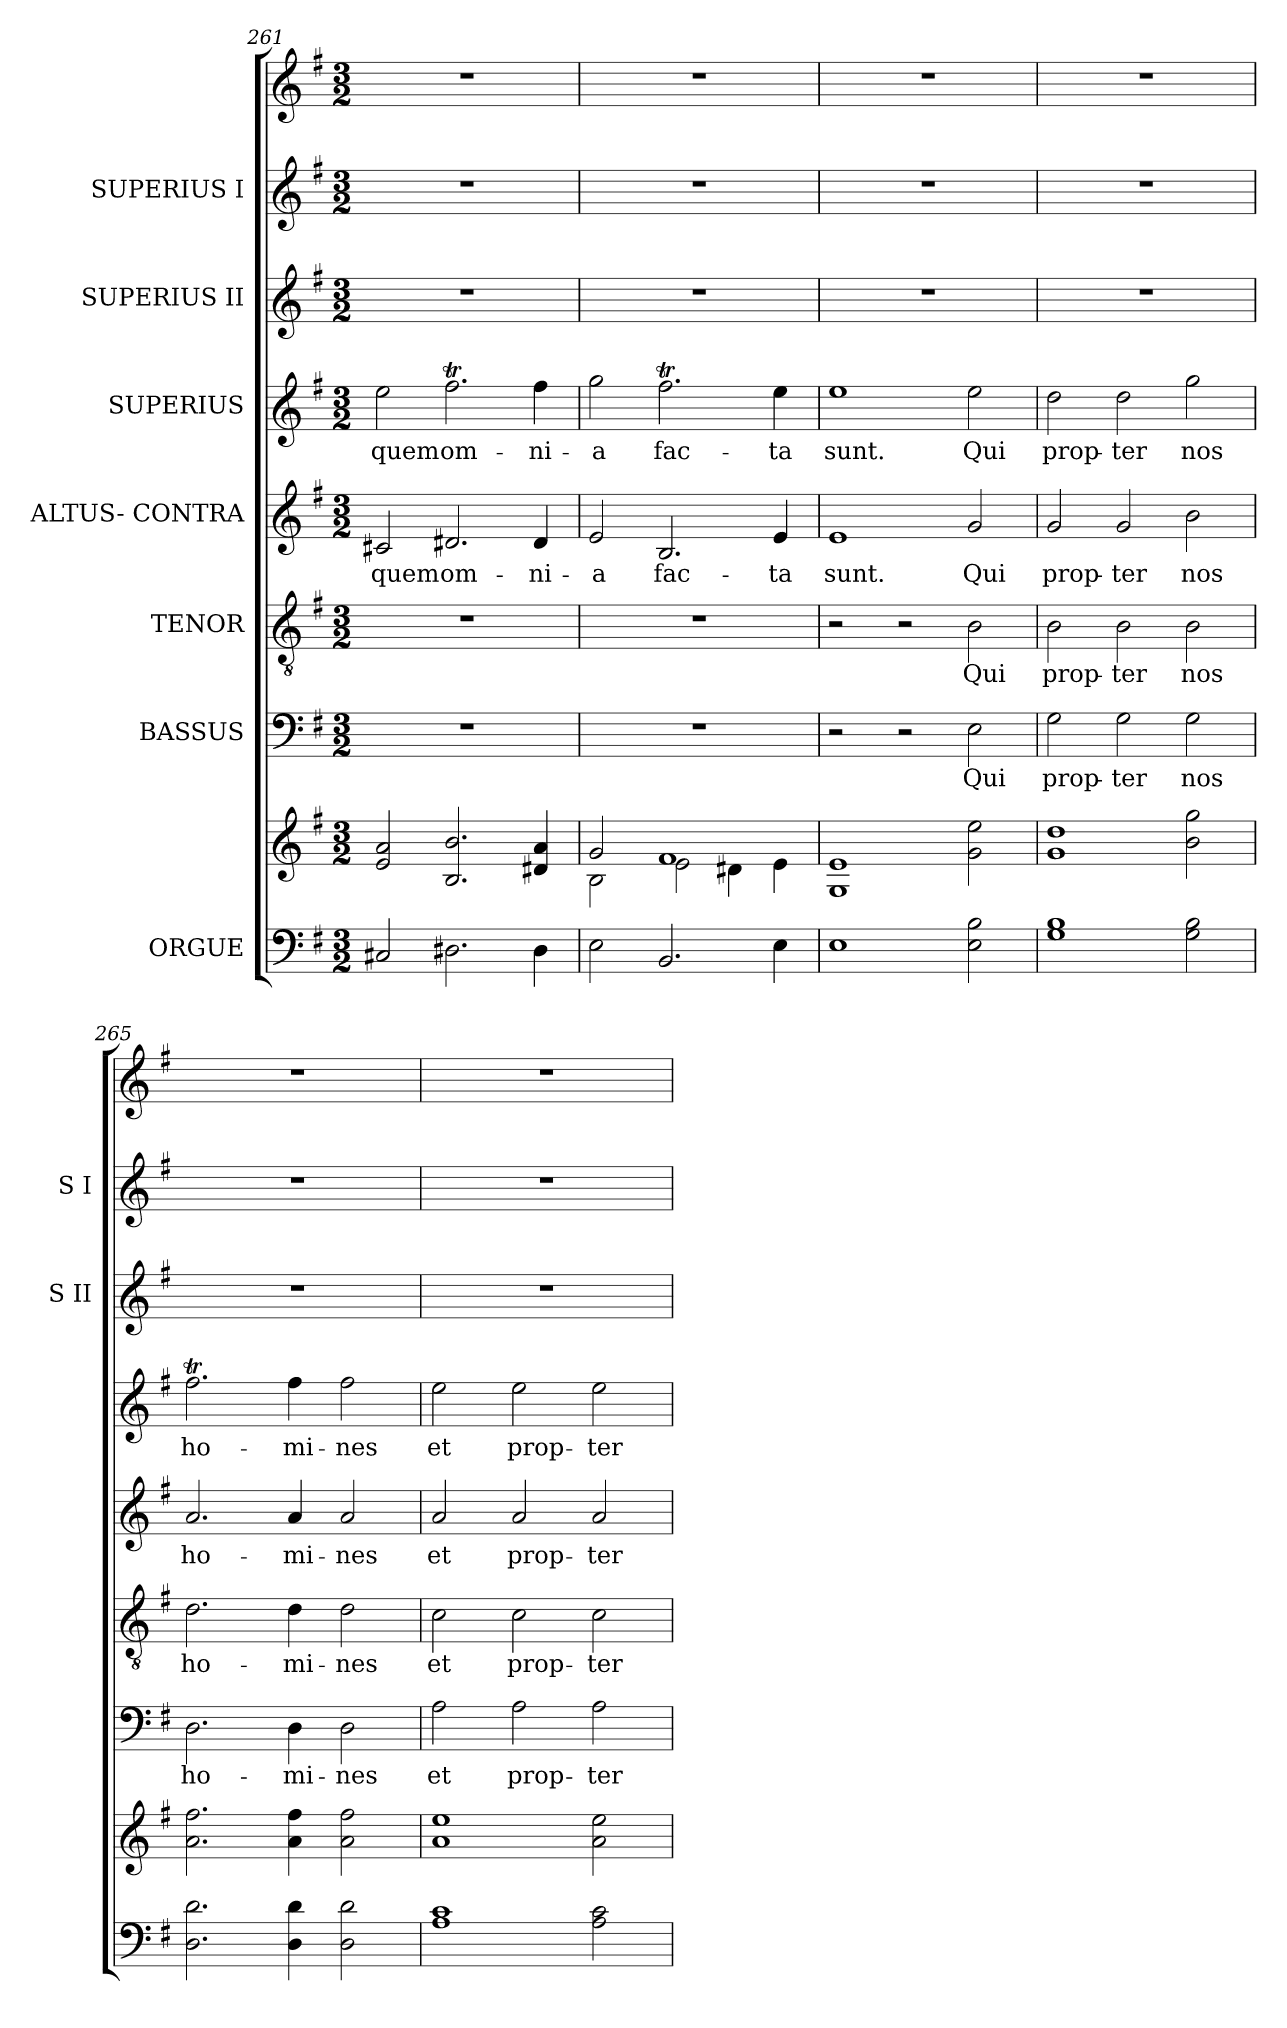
**kern	**kern	**kern	**text	**kern	**text	**kern	**text	**kern	**text	**kern	**kern	**kern
*part8	*part8	*part7	*part7	*part6	*part6	*part5	*part5	*part4	*part4	*part3	*part2	*part1
*staff9	*staff8	*staff7	*staff7	*staff6	*staff6	*staff5	*staff5	*staff4	*staff4	*staff3	*staff2	*staff1
*I"ORGUE	*	*I"BASSUS	*	*I"TENOR	*	*I"ALTUS- CONTRA	*	*I"SUPERIUS	*	*I"SUPERIUS II	*I"SUPERIUS I	*
*	*	*	*	*	*	*	*	*	*	*I'S II	*I'S I	*
*clefF4	*clefG2	*clefF4	*	*clefGv2	*	*clefG2	*	*clefG2	*	*clefG2	*clefG2	*clefG2
*k[f#]	*k[f#]	*k[f#]	*	*k[f#]	*	*k[f#]	*	*k[f#]	*	*k[f#]	*k[f#]	*k[f#]
*e:	*e:	*e:	*	*e:	*	*e:	*	*e:	*	*e:	*e:	*e:
*M3/2	*M3/2	*M3/2	*	*M3/2	*	*M3/2	*	*M3/2	*	*M3/2	*M3/2	*M3/2
=261	=261	=261	=261	=261	=261	=261	=261	=261	=261	=261	=261	=261
!	!	!	!	!	!	!	!LO:LY:b	!	!LO:LY:b	!	!	!
2C#X/	2e/ 2a/	1.r	.	1.r	.	2c#X/	quem	2ee\	quem	1.r	1.r	1.r
!	!	!	!	!	!	!	!LO:LY:b	!	!LO:LY:b	!	!	!
2.D#X\	2.B/ 2.b/	.	.	.	.	2.d#X/	om-	2.ff#t\	om-	.	.	.
!	!	!	!	!	!	!	!LO:LY:b	!	!LO:LY:b	!	!	!
4D#\	4d#X/ 4a/	.	.	.	.	4d#/	-ni-	4ff#\	-ni-	.	.	.
=262	=262	=262	=262	=262	=262	=262	=262	=262	=262	=262	=262	=262
*	*^	*	*	*	*	*	*	*	*	*	*	*
!	!	!	!	!	!	!	!	!LO:LY:b	!	!LO:LY:b	!	!	!
2E\	2g/	2B\	1.r	.	1.r	.	2e/	-a	2gg\	-a	1.r	1.r	1.r
!	!	!	!	!	!	!	!	!LO:LY:b	!	!LO:LY:b	!	!	!
2.BB/	1f#	2e\	.	.	.	.	2.B/	fac-	2.ff#t\	fac-	.	.	.
.	.	4d#X\	.	.	.	.	.	.	.	.	.	.	.
!	!	!	!	!	!	!	!	!LO:LY:b	!	!LO:LY:b	!	!	!
4E\	.	4e\	.	.	.	.	4e/	-ta	4ee\	-ta	.	.	.
=263	=263	=263	=263	=263	=263	=263	=263	=263	=263	=263	=263	=263	=263
!	!	!	!	!	!	!	!	!LO:LY:b	!	!LO:LY:b	!	!	!
*	*v	*v	*	*	*	*	*	*	*	*	*	*	*
1E	1G 1e	2r	.	2r	.	1e	sunt.	1ee	sunt.	1.r	1.r	1.r
.	.	2r	.	2r	.	.	.	.	.	.	.	.
!	!	!	!LO:LY:b	!	!LO:LY:b	!	!LO:LY:b	!	!LO:LY:b	!	!	!
2E\ 2B\	2g\ 2ee\	2E\	Qui	2B\	Qui	2g/	Qui	2ee\	Qui	.	.	.
!!LO:LB:g=z
=264	=264	=264	=264	=264	=264	=264	=264	=264	=264	=264	=264	=264
!	!	!	!LO:LY:b	!	!LO:LY:b	!	!LO:LY:b	!	!LO:LY:b	!	!	!
1G 1B	1g 1dd	2G\	prop-	2B\	prop-	2g/	prop-	2dd\	prop-	1.r	1.r	1.r
!	!	!	!LO:LY:b	!	!LO:LY:b	!	!LO:LY:b	!	!LO:LY:b	!	!	!
.	.	2G\	-ter	2B\	-ter	2g/	-ter	2dd\	-ter	.	.	.
!	!	!	!LO:LY:b	!	!LO:LY:b	!	!LO:LY:b	!	!LO:LY:b	!	!	!
2G\ 2B\	2b\ 2gg\	2G\	nos	2B\	nos	2b\	nos	2gg\	nos	.	.	.
=265	=265	=265	=265	=265	=265	=265	=265	=265	=265	=265	=265	=265
!	!	!	!LO:LY:b	!	!LO:LY:b	!	!LO:LY:b	!	!LO:LY:b	!	!	!
2.D\ 2.d\	2.a\ 2.ff#\	2.D\	ho-	2.d\	ho-	2.a/	ho-	2.ff#t\	ho-	1.r	1.r	1.r
!	!	!	!LO:LY:b	!	!LO:LY:b	!	!LO:LY:b	!	!LO:LY:b	!	!	!
4D\ 4d\	4a\ 4ff#\	4D\	-mi-	4d\	-mi-	4a/	-mi-	4ff#\	-mi-	.	.	.
!	!	!	!LO:LY:b	!	!LO:LY:b	!	!LO:LY:b	!	!LO:LY:b	!	!	!
2D\ 2d\	2a\ 2ff#\	2D\	-nes	2d\	-nes	2a/	-nes	2ff#\	-nes	.	.	.
=266	=266	=266	=266	=266	=266	=266	=266	=266	=266	=266	=266	=266
!	!	!	!LO:LY:b	!	!LO:LY:b	!	!LO:LY:b	!	!LO:LY:b	!	!	!
1A 1c	1a 1ee	2A\	et	2c\	et	2a/	et	2ee\	et	1.r	1.r	1.r
!	!	!	!LO:LY:b	!	!LO:LY:b	!	!LO:LY:b	!	!LO:LY:b	!	!	!
.	.	2A\	prop-	2c\	prop-	2a/	prop-	2ee\	prop-	.	.	.
!	!	!	!LO:LY:b	!	!LO:LY:b	!	!LO:LY:b	!	!LO:LY:b	!	!	!
2A\ 2c\	2a\ 2ee\	2A\	-ter	2c\	-ter	2a/	-ter	2ee\	-ter	.	.	.
=	=	=	=	=	=	=	=	=	=	=	=	=
*-	*-	*-	*-	*-	*-	*-	*-	*-	*-	*-	*-	*-
